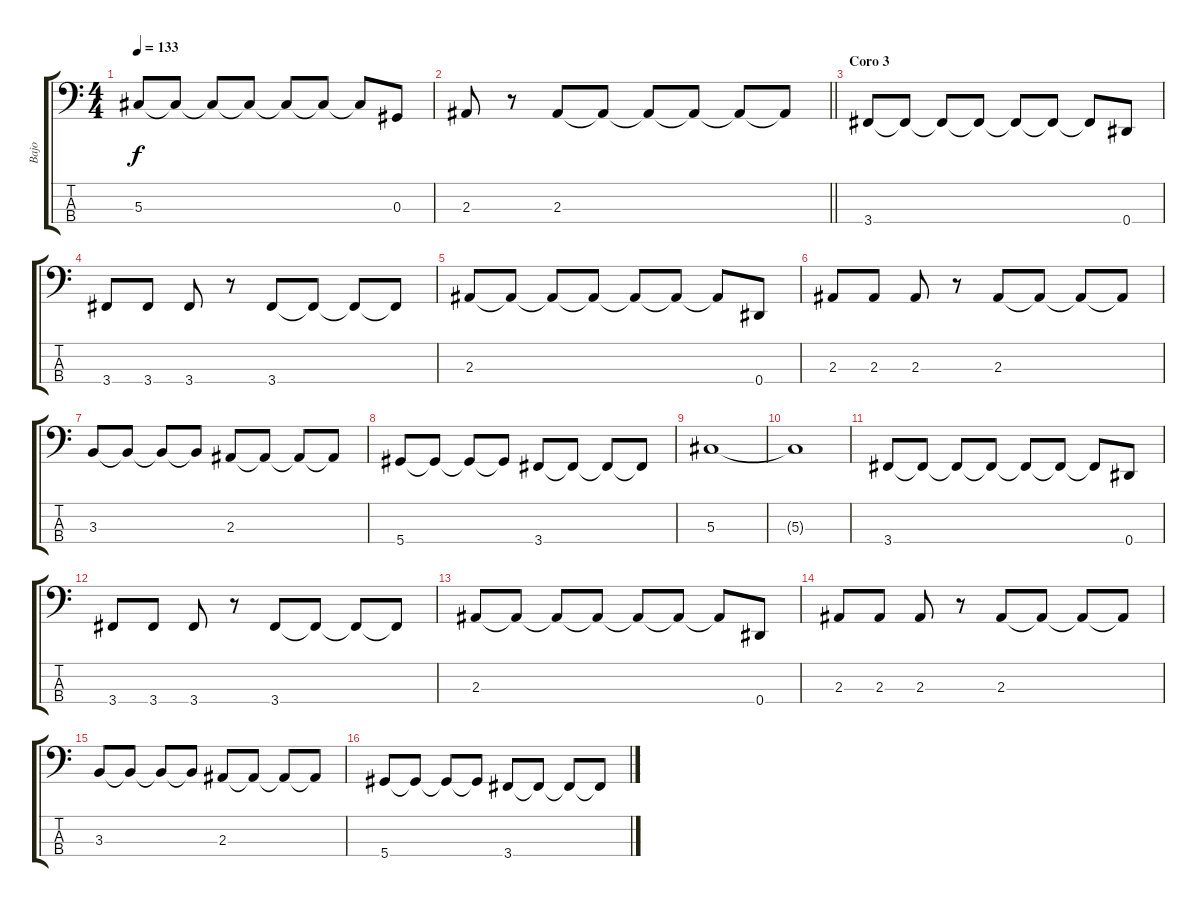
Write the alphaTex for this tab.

\track ("Bajo" "Bajo") {instrument electricbassfinger}
\staff {score tabs}
\tuning (Gb2 Db2 Ab1 Eb1) {hide}
\ts (4 4)
\tempo 133
\clef f4
\ks c
5.3.8{dy f} 5.3{t}.8 5.3{t}.8 5.3{t}.8 5.3{t}.8 5.3{t}.8 5.3{t}.8 0.3.8 |
\barLineRight lightlight
2.3.8 r.8 2.3.8 2.3{t}.8 2.3{t}.8 2.3{t}.8 2.3{t}.8 2.3{t}.8 |
\section ("" "Coro 3")
3.4.8 3.4{t}.8 3.4{t}.8 3.4{t}.8 3.4{t}.8 3.4{t}.8 3.4{t}.8 0.4.8 |
3.4.8 3.4.8 3.4.8 r.8 3.4.8 3.4{t}.8 3.4{t}.8 3.4{t}.8 |
2.3.8 2.3{t}.8 2.3{t}.8 2.3{t}.8 2.3{t}.8 2.3{t}.8 2.3{t}.8 0.4.8 |
2.3.8 2.3.8 2.3.8 r.8 2.3.8 2.3{t}.8 2.3{t}.8 2.3{t}.8 |
3.3.8 3.3{t}.8 3.3{t}.8 3.3{t}.8 2.3.8 2.3{t}.8 2.3{t}.8 2.3{t}.8 |
5.4.8 5.4{t}.8 5.4{t}.8 5.4{t}.8 3.4.8 3.4{t}.8 3.4{t}.8 3.4{t}.8 |
5.3.1 |
5.3{t}.1 |
3.4.8 3.4{t}.8 3.4{t}.8 3.4{t}.8 3.4{t}.8 3.4{t}.8 3.4{t}.8 0.4.8 |
3.4.8 3.4.8 3.4.8 r.8 3.4.8 3.4{t}.8 3.4{t}.8 3.4{t}.8 |
2.3.8 2.3{t}.8 2.3{t}.8 2.3{t}.8 2.3{t}.8 2.3{t}.8 2.3{t}.8 0.4.8 |
2.3.8 2.3.8 2.3.8 r.8 2.3.8 2.3{t}.8 2.3{t}.8 2.3{t}.8 |
3.3.8 3.3{t}.8 3.3{t}.8 3.3{t}.8 2.3.8 2.3{t}.8 2.3{t}.8 2.3{t}.8 |
5.4.8 5.4{t}.8 5.4{t}.8 5.4{t}.8 3.4.8 3.4{t}.8 3.4{t}.8 3.4{t}.8
